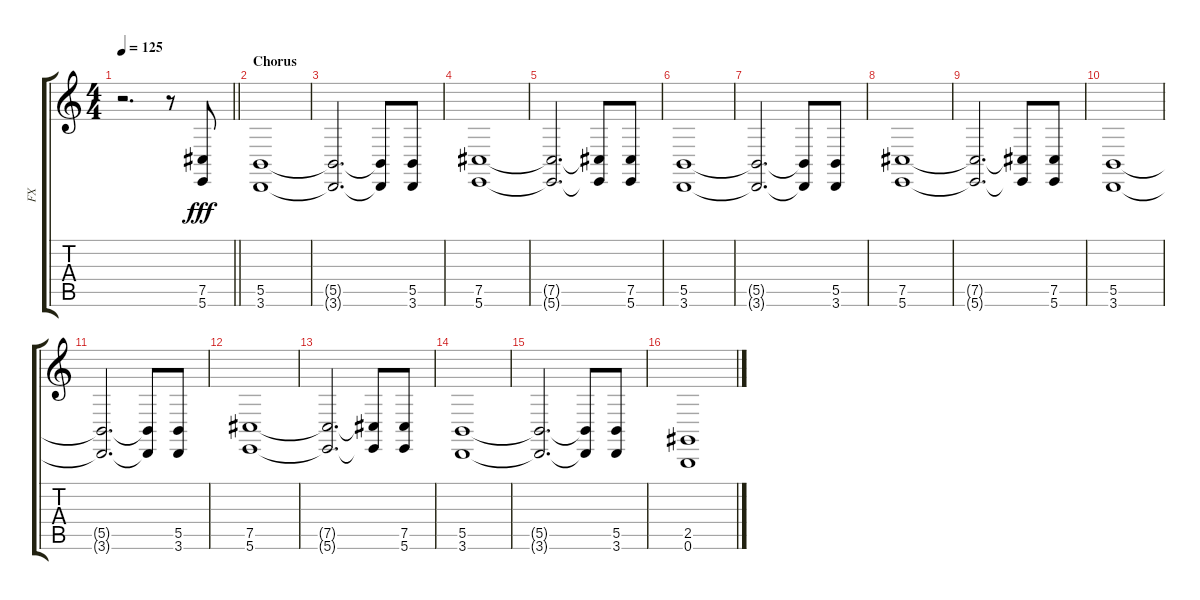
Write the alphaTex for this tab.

\track ("FX" "FX") {instrument lead5charang}
\staff {score tabs}
\tuning (Db4 Ab3 E3 B2 Gb2 B1) {hide}
\ts (4 4)
\tempo 125
\clef g2
\barLineRight lightlight
\ks c
r.2{d dy fff instrument timpani} r.8 (7.5 5.6).8 |
\section ("" "Chorus")
(5.5 3.6).1 |
(5.5{t} 3.6{t}).2{d} (5.5{t} 3.6{t}).8 (5.5 3.6).8 |
(7.5 5.6).1 |
(7.5{t} 5.6{t}).2{d} (7.5{t} 5.6{t}).8 (7.5 5.6).8 |
(5.5 3.6).1 |
(5.5{t} 3.6{t}).2{d} (5.5{t} 3.6{t}).8 (5.5 3.6).8 |
(7.5 5.6).1 |
(7.5{t} 5.6{t}).2{d} (7.5{t} 5.6{t}).8 (7.5 5.6).8 |
(5.5 3.6).1 |
(5.5{t} 3.6{t}).2{d} (5.5{t} 3.6{t}).8 (5.5 3.6).8 |
(7.5 5.6).1 |
(7.5{t} 5.6{t}).2{d} (7.5{t} 5.6{t}).8 (7.5 5.6).8 |
(5.5 3.6).1 |
(5.5{t} 3.6{t}).2{d} (5.5{t} 3.6{t}).8 (5.5 3.6).8 |
(2.5 0.6).1
